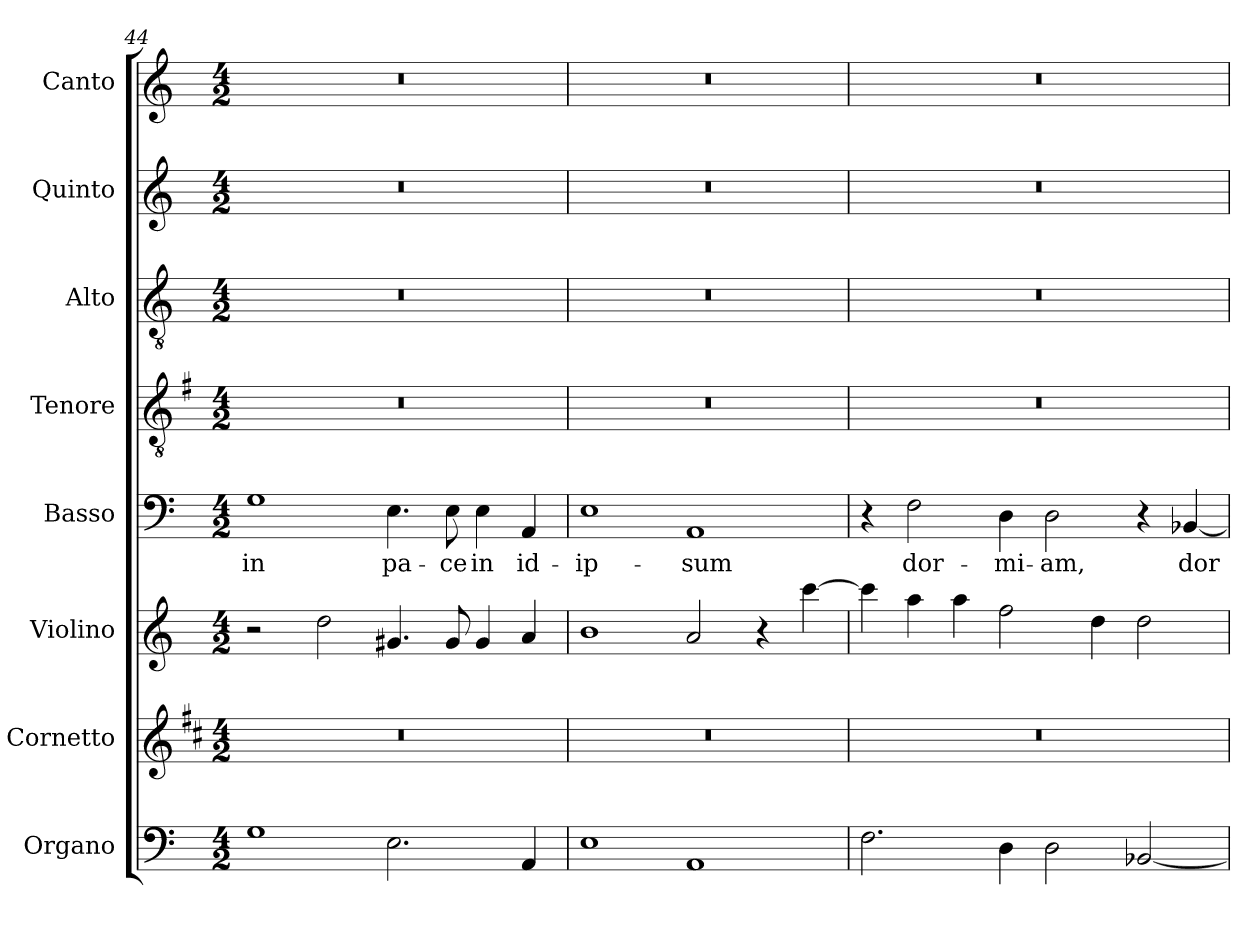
**kern	**kern	**kern	**kern	**text	**kern	**kern	**kern	**kern
*part8	*part7	*part6	*part5	*part5	*part4	*part3	*part2	*part1
*staff8	*staff7	*staff6	*staff5	*staff5	*staff4	*staff3	*staff2	*staff1
*I"Organo	*I"Cornetto	*I"Violino	*I"Basso	*	*I"Tenore	*I"Alto	*I"Quinto	*I"Canto
*I'Or	*I'Cto.	*I'Vln.	*I'B	*	*I'T	*I'A	*	*I'C
*clefF4	*clefG2	*clefG2	*clefF4	*	*clefGv2	*clefGv2	*clefG2	*clefG2
*	*ITrd1c2	*	*	*	*ITrd4c7	*	*	*
*k[]	*k[]	*k[]	*k[]	*	*k[]	*k[]	*k[]	*k[]
*C:	*C:	*C:	*C:	*	*C:	*C:	*C:	*C:
*M4/2	*M4/2	*M4/2	*M4/2	*	*M4/2	*M4/2	*M4/2	*M4/2
=44	=44	=44	=44	=44	=44	=44	=44	=44
!	!	!	!	!LO:LY:b	!	!	!	!
1G	0r	2r	1G	in	0r	0r	0r	0r
.	.	2dd\	.	.	.	.	.	.
!	!	!	!	!LO:LY:b	!	!	!	!
2.E\	.	4.g#X/	4.E\	pa-	.	.	.	.
!	!	!	!	!LO:LY:b	!	!	!	!
.	.	8g#/	8E\	-ce	.	.	.	.
!	!	!	!	!LO:LY:b	!	!	!	!
.	.	4g#/	4E\	in	.	.	.	.
!	!	!	!	!LO:LY:b	!	!	!	!
4AA/	.	4a/	4AA/	id-	.	.	.	.
=45	=45	=45	=45	=45	=45	=45	=45	=45
!	!	!	!	!LO:LY:b	!	!	!	!
1E	0r	1b	1E	-ip-	0r	0r	0r	0r
!	!	!	!	!LO:LY:b	!	!	!	!
1AA	.	2a/	1AA	-sum	.	.	.	.
.	.	4r	.	.	.	.	.	.
.	.	[4ccc\	.	.	.	.	.	.
=46	=46	=46	=46	=46	=46	=46	=46	=46
2.F\	0r	4ccc\]	4r	.	0r	0r	0r	0r
!	!	!	!	!LO:LY:b	!	!	!	!
.	.	4aa\	2F\	dor-	.	.	.	.
.	.	4aa\	.	.	.	.	.	.
!	!	!	!	!LO:LY:b	!	!	!	!
4D\	.	2ff\	4D\	-mi-	.	.	.	.
!	!	!	!	!LO:LY:b	!	!	!	!
2D\	.	.	2D\	-am,	.	.	.	.
.	.	4dd\	.	.	.	.	.	.
[2BB-X/	.	2dd\	4r	.	.	.	.	.
!	!	!	!	!LO:LY:b	!	!	!	!
.	.	.	[4BB-X/	dor-	.	.	.	.
=	=	=	=	=	=	=	=	=
*-	*-	*-	*-	*-	*-	*-	*-	*-
